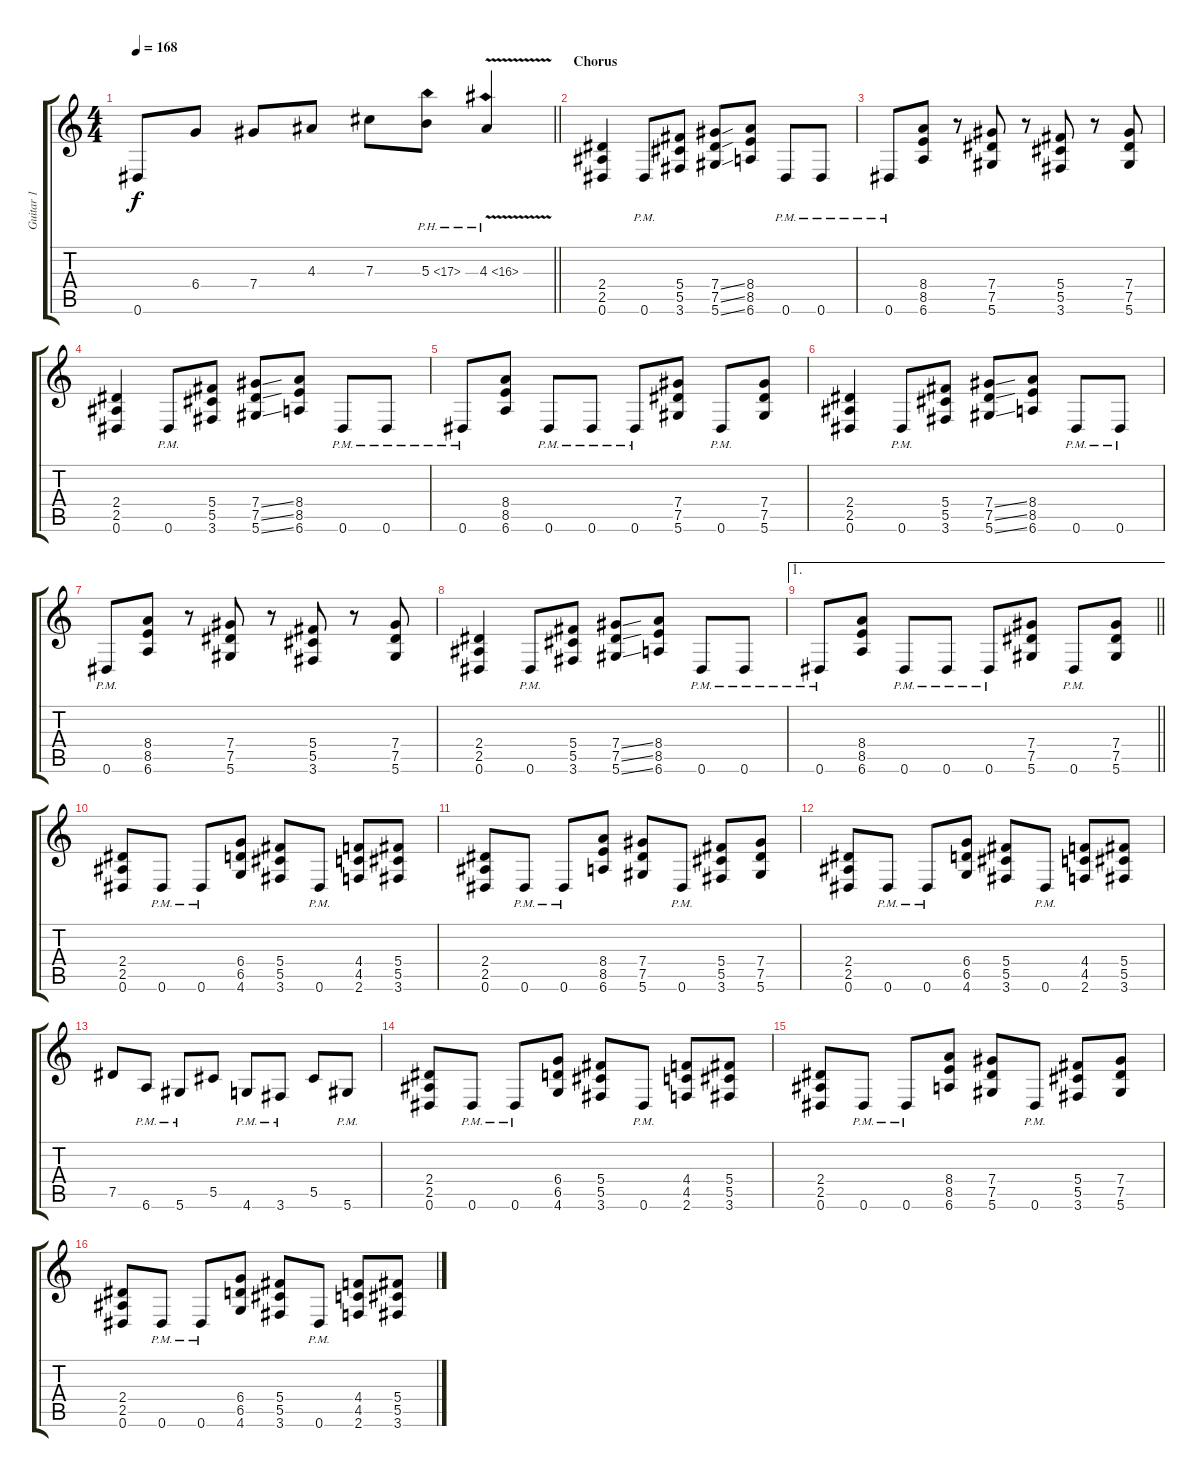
\track ("Guitar 1" "Guitar 1") {instrument distortionguitar}
\staff {score tabs}
\tuning (Eb4 Bb3 Gb3 Db3 Ab2 Eb2) {hide}
\ts (4 4)
\tempo 168
\clef g2
\barLineRight lightlight
\ks c
0.6.8{dy f} 6.4.8 7.4.8 4.3.8 7.3.8 5.3{ph 12}.8 4.3{ph 12 v}.4 |
\section ("" "Chorus")
(2.4 2.5 0.6).4 0.6{pm}.8 (5.4 5.5 3.6).8 (7.4{ss} 7.5{ss} 5.6{ss}).8 (8.4 8.5 6.6).8 0.6{pm}.8 0.6{pm}.8 |
0.6{pm}.8 (8.4 8.5 6.6).8 r.8 (7.4 7.5 5.6).8 r.8 (5.4 5.5 3.6).8 r.8 (7.4 7.5 5.6).8 |
(2.4 2.5 0.6).4 0.6{pm}.8 (5.4 5.5 3.6).8 (7.4{ss} 7.5{ss} 5.6{ss}).8 (8.4 8.5 6.6).8 0.6{pm}.8 0.6{pm}.8 |
0.6{pm}.8 (8.4 8.5 6.6).8 0.6{pm}.8 0.6{pm}.8 0.6{pm}.8 (7.4 7.5 5.6).8 0.6{pm}.8 (7.4 7.5 5.6).8 |
(2.4 2.5 0.6).4 0.6{pm}.8 (5.4 5.5 3.6).8 (7.4{ss} 7.5{ss} 5.6{ss}).8 (8.4 8.5 6.6).8 0.6{pm}.8 0.6{pm}.8 |
0.6{pm}.8 (8.4 8.5 6.6).8 r.8 (7.4 7.5 5.6).8 r.8 (5.4 5.5 3.6).8 r.8 (7.4 7.5 5.6).8 |
(2.4 2.5 0.6).4 0.6{pm}.8 (5.4 5.5 3.6).8 (7.4{ss} 7.5{ss} 5.6{ss}).8 (8.4 8.5 6.6).8 0.6{pm}.8 0.6{pm}.8 |
\ae 1
\barLineRight lightlight
0.6{pm}.8 (8.4 8.5 6.6).8 0.6{pm}.8 0.6{pm}.8 0.6{pm}.8 (7.4 7.5 5.6).8 0.6{pm}.8 (7.4 7.5 5.6).8 |
(2.4 2.5 0.6).8 0.6{pm}.8 0.6{pm}.8 (6.4 6.5 4.6).8 (5.4 5.5 3.6).8 0.6{pm}.8 (4.4 4.5 2.6).8 (5.4 5.5 3.6).8 |
(2.4 2.5 0.6).8 0.6{pm}.8 0.6{pm}.8 (8.4 8.5 6.6).8 (7.4 7.5 5.6).8 0.6{pm}.8 (5.4 5.5 3.6).8 (7.4 7.5 5.6).8 |
(2.4 2.5 0.6).8 0.6{pm}.8 0.6{pm}.8 (6.4 6.5 4.6).8 (5.4 5.5 3.6).8 0.6{pm}.8 (4.4 4.5 2.6).8 (5.4 5.5 3.6).8 |
7.5.8 6.6{pm}.8 5.6{pm}.8 5.5.8 4.6{pm}.8 3.6{pm}.8 5.5.8 5.6{pm}.8 |
(2.4 2.5 0.6).8 0.6{pm}.8 0.6{pm}.8 (6.4 6.5 4.6).8 (5.4 5.5 3.6).8 0.6{pm}.8 (4.4 4.5 2.6).8 (5.4 5.5 3.6).8 |
(2.4 2.5 0.6).8 0.6{pm}.8 0.6{pm}.8 (8.4 8.5 6.6).8 (7.4 7.5 5.6).8 0.6{pm}.8 (5.4 5.5 3.6).8 (7.4 7.5 5.6).8 |
(2.4 2.5 0.6).8 0.6{pm}.8 0.6{pm}.8 (6.4 6.5 4.6).8 (5.4 5.5 3.6).8 0.6{pm}.8 (4.4 4.5 2.6).8 (5.4 5.5 3.6).8
